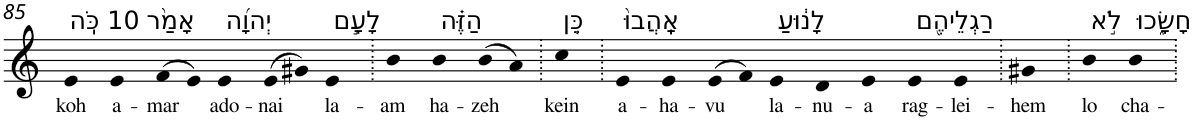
**kern	**text
*part1	*part1
*staff1	*staff1
*I"Piano	*
*I'Pno	*
!!LO:PB:g=z
*clefG2	*
*k[]	*
=85	=85
!LO:TX:a:t=10 כֹּֽה	!
!	!LO:LY:b
4e	koh
!LO:TX:a:t=אָמַ֨ר	!
!	!LO:LY:b
4e	a-
!	!LO:LY:b
(>8f	-mar
8e)	.
!LO:TX:a:t=יְהוָ֜ה	!
!	!LO:LY:b
4e	ado-
!	!LO:LY:b
(>8e	-nai
8g#X)	.
!LO:TX:a:t=לָעָ֣ם	!
!	!LO:LY:b
4e	la-
=86.	=86.
!	!LO:LY:b
4b	-am
!LO:TX:a:t=הַזֶּ֗ה	!
!	!LO:LY:b
4b	ha-
!	!LO:LY:b
(>8b	-zeh
8a)	.
=87.	=87.
!LO:TX:a:t=כֵּ֤ן	!
!	!LO:LY:b
4cc	kein
=88.	=88.
!LO:TX:a:t=אָֽהֲבוּ֙	!
!	!LO:LY:b
4e	a-
!	!LO:LY:b
4e	-ha-
!	!LO:LY:b
(>8e	-vu
8f)	.
!LO:TX:a:t=לָנ֔וּעַ	!
!	!LO:LY:b
4e	la-
!	!LO:LY:b
4d	-nu-
!	!LO:LY:b
4e	-a
!LO:TX:a:t=רַגְלֵיהֶ֖ם	!
!	!LO:LY:b
4e	rag-
!	!LO:LY:b
4e	-lei-
=89.	=89.
!	!LO:LY:b
4g#X	-hem
=90.	=90.
!LO:TX:a:t=לֹ֣א	!
!	!LO:LY:b
4b	lo
!LO:TX:a:t=חָשָׂ֑כוּ	!
!	!LO:LY:b
4b	cha-
=.	=.
*-	*-
